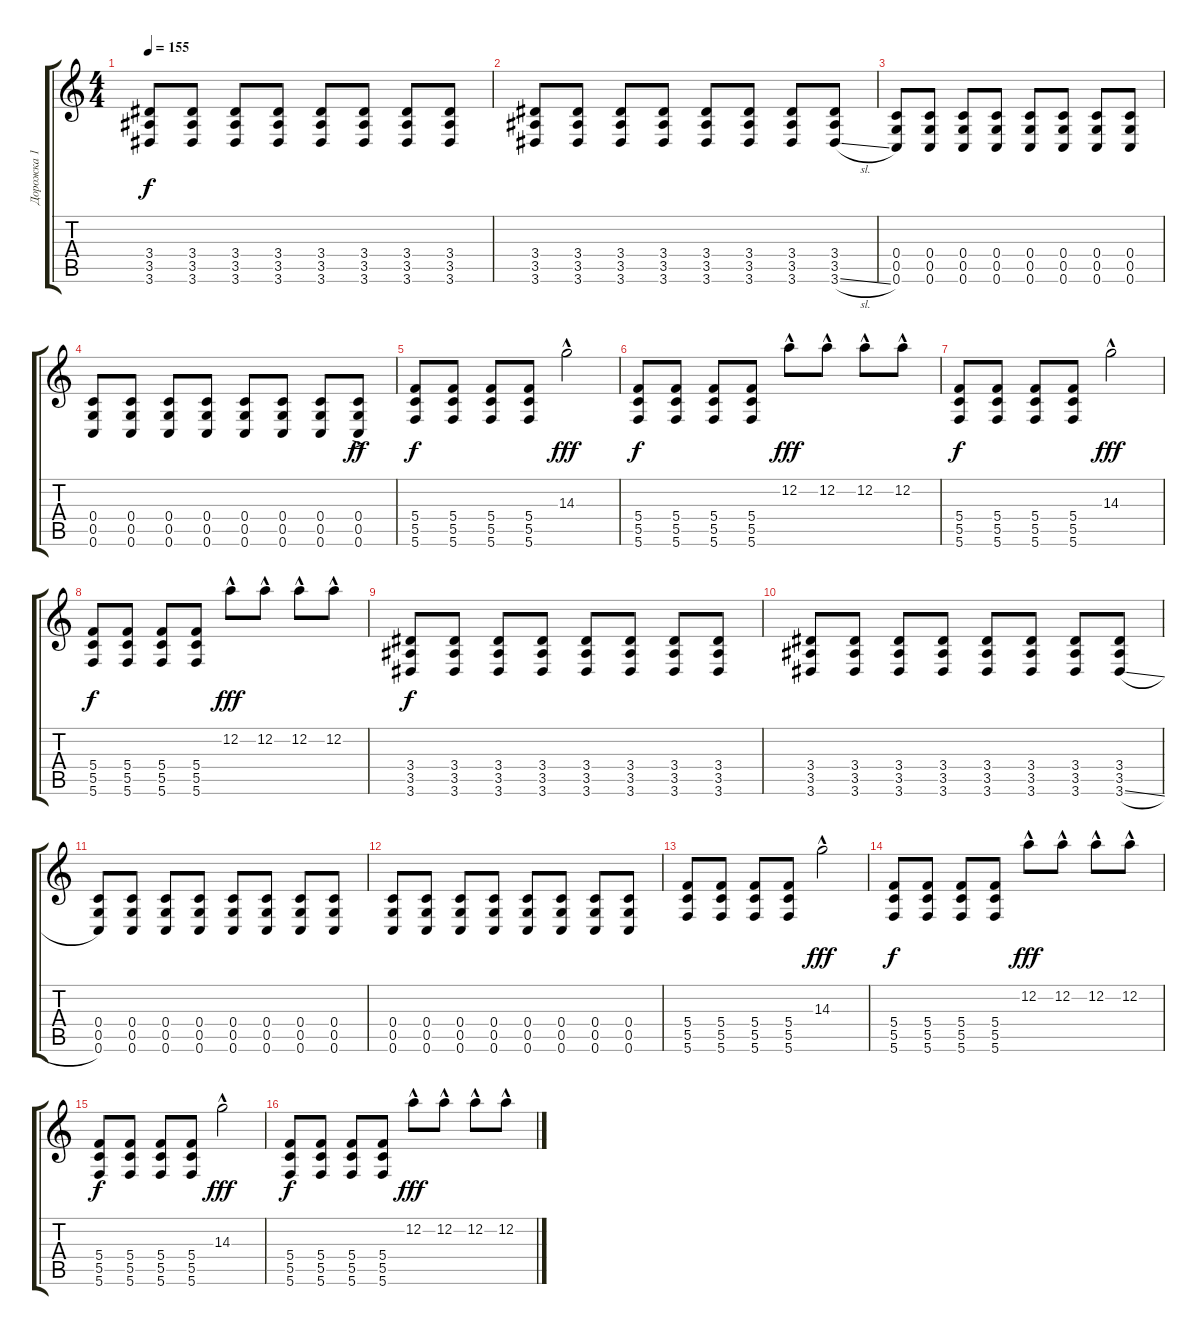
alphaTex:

\track ("Дорожка 1" "Дорожка 1") {instrument distortionguitar}
\staff {score tabs}
\tuning (D4 A3 F3 C3 G2 C2) {hide}
\ts (4 4)
\tempo 155
\clef g2
\ks c
(3.4 3.5 3.6).8{dy f} (3.4 3.5 3.6).8 (3.4 3.5 3.6).8 (3.4 3.5 3.6).8 (3.4 3.5 3.6).8 (3.4 3.5 3.6).8 (3.4 3.5 3.6).8 (3.4 3.5 3.6).8 |
(3.4 3.5 3.6).8 (3.4 3.5 3.6).8 (3.4 3.5 3.6).8 (3.4 3.5 3.6).8 (3.4 3.5 3.6).8 (3.4 3.5 3.6).8 (3.4 3.5 3.6).8 (3.4 3.5 3.6{sl}).8 |
(0.4 0.5 0.6).8 (0.4 0.5 0.6).8 (0.4 0.5 0.6).8 (0.4 0.5 0.6).8 (0.4 0.5 0.6).8 (0.4 0.5 0.6).8 (0.4 0.5 0.6).8 (0.4 0.5 0.6).8 |
(0.4 0.5 0.6).8 (0.4 0.5 0.6).8 (0.4 0.5 0.6).8 (0.4 0.5 0.6).8 (0.4 0.5 0.6).8 (0.4 0.5 0.6).8 (0.4 0.5 0.6).8 (0.4 0.5 0.6{ac}).8{dy ff} |
(5.4 5.5 5.6).8{dy f} (5.4 5.5 5.6).8 (5.4 5.5 5.6).8 (5.4 5.5 5.6).8 14.3{hac}.2{dy fff} |
(5.4 5.5 5.6).8{dy f} (5.4 5.5 5.6).8 (5.4 5.5 5.6).8 (5.4 5.5 5.6).8 12.2{hac}.8{dy fff} 12.2{hac}.8 12.2{hac}.8 12.2{hac}.8 |
(5.4 5.5 5.6).8{dy f} (5.4 5.5 5.6).8 (5.4 5.5 5.6).8 (5.4 5.5 5.6).8 14.3{hac}.2{dy fff} |
(5.4 5.5 5.6).8{dy f} (5.4 5.5 5.6).8 (5.4 5.5 5.6).8 (5.4 5.5 5.6).8 12.2{hac}.8{dy fff} 12.2{hac}.8 12.2{hac}.8 12.2{hac}.8 |
(3.4 3.5 3.6).8{dy f} (3.4 3.5 3.6).8 (3.4 3.5 3.6).8 (3.4 3.5 3.6).8 (3.4 3.5 3.6).8 (3.4 3.5 3.6).8 (3.4 3.5 3.6).8 (3.4 3.5 3.6).8 |
(3.4 3.5 3.6).8 (3.4 3.5 3.6).8 (3.4 3.5 3.6).8 (3.4 3.5 3.6).8 (3.4 3.5 3.6).8 (3.4 3.5 3.6).8 (3.4 3.5 3.6).8 (3.4 3.5 3.6{sl}).8 |
(0.4 0.5 0.6).8 (0.4 0.5 0.6).8 (0.4 0.5 0.6).8 (0.4 0.5 0.6).8 (0.4 0.5 0.6).8 (0.4 0.5 0.6).8 (0.4 0.5 0.6).8 (0.4 0.5 0.6).8 |
(0.4 0.5 0.6).8 (0.4 0.5 0.6).8 (0.4 0.5 0.6).8 (0.4 0.5 0.6).8 (0.4 0.5 0.6).8 (0.4 0.5 0.6).8 (0.4 0.5 0.6).8 (0.4 0.5 0.6).8 |
(5.4 5.5 5.6).8 (5.4 5.5 5.6).8 (5.4 5.5 5.6).8 (5.4 5.5 5.6).8 14.3{hac}.2{dy fff} |
(5.4 5.5 5.6).8{dy f} (5.4 5.5 5.6).8 (5.4 5.5 5.6).8 (5.4 5.5 5.6).8 12.2{hac}.8{dy fff} 12.2{hac}.8 12.2{hac}.8 12.2{hac}.8 |
(5.4 5.5 5.6).8{dy f} (5.4 5.5 5.6).8 (5.4 5.5 5.6).8 (5.4 5.5 5.6).8 14.3{hac}.2{dy fff} |
(5.4 5.5 5.6).8{dy f} (5.4 5.5 5.6).8 (5.4 5.5 5.6).8 (5.4 5.5 5.6).8 12.2{hac}.8{dy fff} 12.2{hac}.8 12.2{hac}.8 12.2{hac}.8
